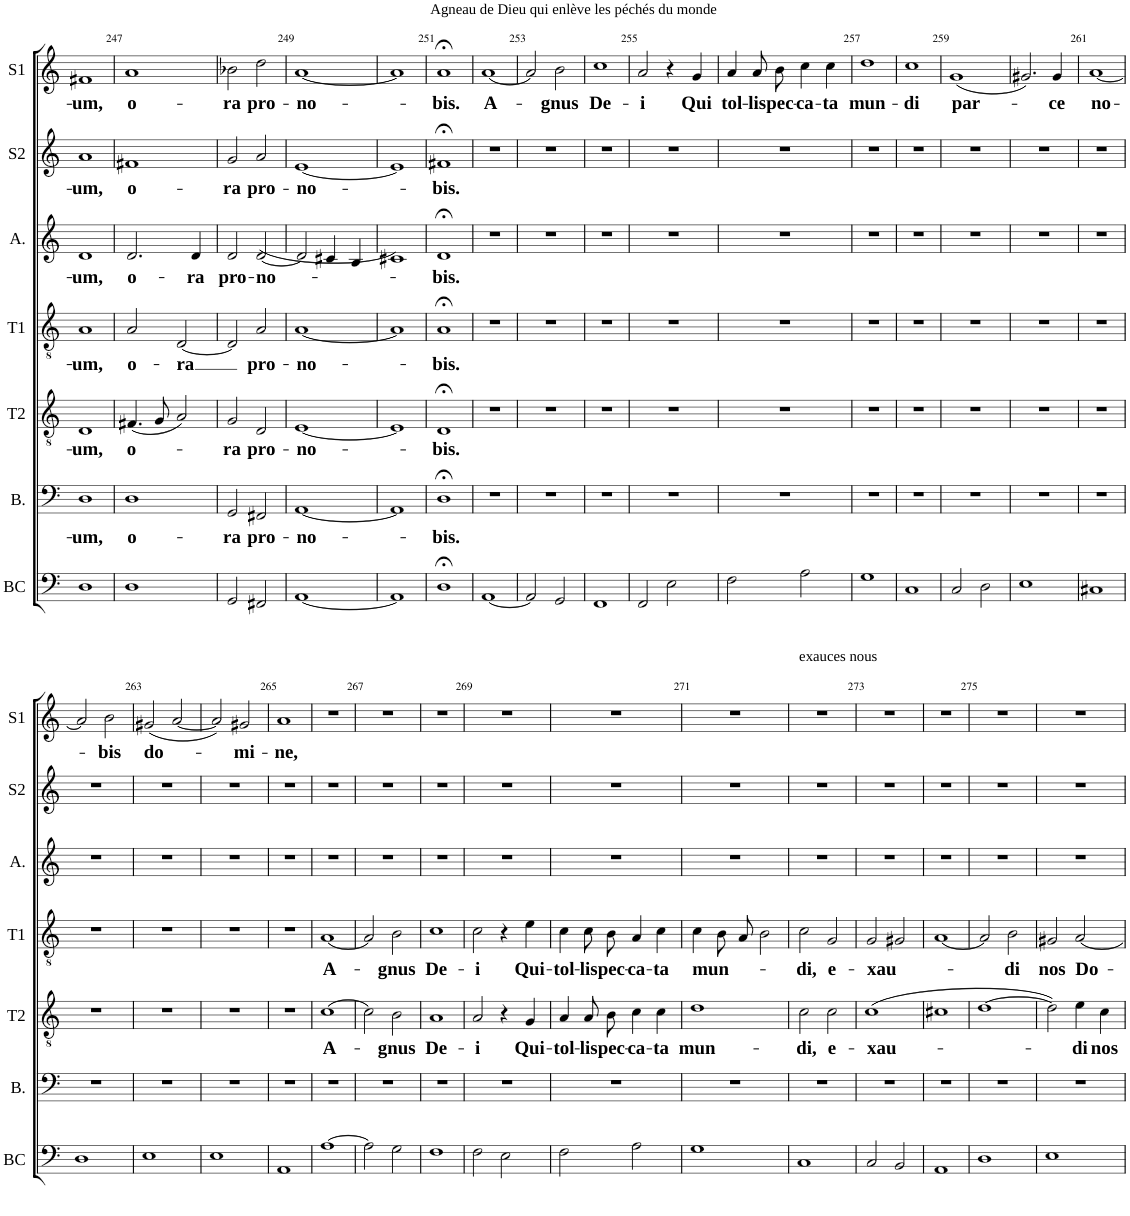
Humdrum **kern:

**kern	**kern	**text	**kern	**text	**kern	**text	**kern	**text	**kern	**text	**kern	**text
*part7	*part6	*part6	*part5	*part5	*part4	*part4	*part3	*part3	*part2	*part2	*part1	*part1
*staff7	*staff6	*staff6	*staff5	*staff5	*staff4	*staff4	*staff3	*staff3	*staff2	*staff2	*staff1	*staff1
*I"Continuo	*I"Bass	*	*I"Tenor 2	*	*I"Tenor 1	*	*I"Alto	*	*I"Soprano 2	*	*I"Soprano 1	*
*	*I'B.	*	*I'T2	*	*I'T1	*	*I'A.	*	*I'S2	*	*I'S1	*
!!LO:PB:g=z
*clefF4	*clefF4	*	*clefGv2	*	*clefGv2	*	*clefG2	*	*clefG2	*	*clefG2	*
*k[]	*k[]	*	*k[]	*	*k[]	*	*k[]	*	*k[]	*	*k[]	*
*M4/4	*M4/4	*	*M4/4	*	*M4/4	*	*M4/4	*	*M4/4	*	*M4/4	*
*met(c|)	*met(c|)	*	*met(c|)	*	*met(c|)	*	*met(c|)	*	*met(c|)	*	*met(c|)	*
=246	=246	=246	=246	=246	=246	=246	=246	=246	=246	=246	=246	=246
!	!	!LO:LY:b	!	!LO:LY:b	!	!LO:LY:b	!	!LO:LY:b	!	!LO:LY:b	!	!LO:LY:b
1D	1D	-um,	1D	-um,	1A	-um,	1d	-um,	1a	-um,	1f#X	-um,
=247	=247	=247	=247	=247	=247	=247	=247	=247	=247	=247	=247	=247
!	!	!LO:LY:b	!	!LO:LY:b	!	!LO:LY:b	!	!LO:LY:b	!	!LO:LY:b	!	!LO:LY:b
1D	1D	o-	(4.F#X/	o-	2A/	o-	2.d/	o-	1f#X	o-	1a	o-
.	.	.	8G/	.	.	.	.	.	.	.	.	.
!	!	!	!	!	!	!LO:LY:b	!	!	!	!	!	!
.	.	.	2A/)	.	[2D/	-ra	.	.	.	.	.	.
!	!	!	!	!	!	!	!	!LO:LY:b	!	!	!	!
.	.	.	.	.	.	.	4d/	-ra	.	.	.	.
=248	=248	=248	=248	=248	=248	=248	=248	=248	=248	=248	=248	=248
!	!	!LO:LY:b	!	!LO:LY:b	!	!	!	!LO:LY:b	!	!LO:LY:b	!	!LO:LY:b
2GG/	2GG/	-ra	2G/	-ra	2D/]	.	2d/	pro-	2g/	-ra	2b-X\	-ra
!	!	!LO:LY:b	!	!LO:LY:b	!	!LO:LY:b	!	!LO:LY:b	!	!LO:LY:b	!	!LO:LY:b
2FF#X/	2FF#X/	pro-	2D/	pro-	2A/	pro-	([2d/	-no-	2a/	pro-	2dd\	pro-
=249	=249	=249	=249	=249	=249	=249	=249	=249	=249	=249	=249	=249
!	!	!LO:LY:b	!	!LO:LY:b	!	!LO:LY:b	!	!	!	!LO:LY:b	!	!LO:LY:b
[1AA	[1AA	-no-	[1E	-no-	[1A	-no-	2d/]	.	[1e	-no-	[1a	-no-
.	.	.	.	.	.	.	4c#X/	.	.	.	.	.
.	.	.	.	.	.	.	4B/	.	.	.	.	.
=250	=250	=250	=250	=250	=250	=250	=250	=250	=250	=250	=250	=250
1AA]	1AA]	.	1E]	.	1A]	.	1c#X)	.	1e]	.	1a]	.
=251	=251	=251	=251	=251	=251	=251	=251	=251	=251	=251	=251	=251
!	!	!LO:LY:b	!	!LO:LY:b	!	!LO:LY:b	!	!LO:LY:b	!	!LO:LY:b	!	!LO:LY:b
1D;<	1D;<	-bis.	1D;<	-bis.	1A;<	-bis.	1d;<	-bis.	1f#X;<	-bis.	1a;<	-bis.
=252	=252	=252	=252	=252	=252	=252	=252	=252	=252	=252	=252	=252
!	!	!	!	!	!	!	!	!	!	!	!	!LO:LY:b
[1AA	1r	.	1r	.	1r	.	1r	.	1r	.	[1a	A-
=253	=253	=253	=253	=253	=253	=253	=253	=253	=253	=253	=253	=253
2AA/]	1r	.	1r	.	1r	.	1r	.	1r	.	2a/]	.
!	!	!	!	!	!	!	!	!	!	!	!	!LO:LY:b
2GG/	.	.	.	.	.	.	.	.	.	.	2b\	-gnus
=254	=254	=254	=254	=254	=254	=254	=254	=254	=254	=254	=254	=254
!	!	!	!	!	!	!	!	!	!	!	!	!LO:LY:b
1FF	1r	.	1r	.	1r	.	1r	.	1r	.	1cc	De-
=255	=255	=255	=255	=255	=255	=255	=255	=255	=255	=255	=255	=255
!	!	!	!	!	!	!	!	!	!	!	!LO:TX:a:t=Agneau de Dieu qui enlève les péchés du monde	!
!	!	!	!	!	!	!	!	!	!	!	!	!LO:LY:b
2FF/	1r	.	1r	.	1r	.	1r	.	1r	.	2a/	-i
2E\	.	.	.	.	.	.	.	.	.	.	4r	.
!	!	!	!	!	!	!	!	!	!	!	!	!LO:LY:b
.	.	.	.	.	.	.	.	.	.	.	4g/	Qui
=256	=256	=256	=256	=256	=256	=256	=256	=256	=256	=256	=256	=256
!	!	!	!	!	!	!	!	!	!	!	!	!LO:LY:b
2F\	1r	.	1r	.	1r	.	1r	.	1r	.	4a/	tol-
!	!	!	!	!	!	!	!	!	!	!	!	!LO:LY:b
.	.	.	.	.	.	.	.	.	.	.	8a/L	-lis
!	!	!	!	!	!	!	!	!	!	!	!	!LO:LY:b
.	.	.	.	.	.	.	.	.	.	.	8b/J	pec-
!	!	!	!	!	!	!	!	!	!	!	!	!LO:LY:b
2A\	.	.	.	.	.	.	.	.	.	.	4cc\	-ca-
!	!	!	!	!	!	!	!	!	!	!	!	!LO:LY:b
.	.	.	.	.	.	.	.	.	.	.	4cc\	-ta
=257	=257	=257	=257	=257	=257	=257	=257	=257	=257	=257	=257	=257
!	!	!	!	!	!	!	!	!	!	!	!	!LO:LY:b
1G	1r	.	1r	.	1r	.	1r	.	1r	.	1dd	mun-
=258	=258	=258	=258	=258	=258	=258	=258	=258	=258	=258	=258	=258
!	!	!	!	!	!	!	!	!	!	!	!	!LO:LY:b
1C	1r	.	1r	.	1r	.	1r	.	1r	.	1cc	-di
=259	=259	=259	=259	=259	=259	=259	=259	=259	=259	=259	=259	=259
!	!	!	!	!	!	!	!	!	!	!	!	!LO:LY:b
2C/	1r	.	1r	.	1r	.	1r	.	1r	.	(1g	par-
2D\	.	.	.	.	.	.	.	.	.	.	.	.
=260	=260	=260	=260	=260	=260	=260	=260	=260	=260	=260	=260	=260
1E	1r	.	1r	.	1r	.	1r	.	1r	.	2.g#X/)	.
!	!	!	!	!	!	!	!	!	!	!	!	!LO:LY:b
.	.	.	.	.	.	.	.	.	.	.	4g#/	-ce
=261	=261	=261	=261	=261	=261	=261	=261	=261	=261	=261	=261	=261
!	!	!	!	!	!	!	!	!	!	!	!	!LO:LY:b
1C#X	1r	.	1r	.	1r	.	1r	.	1r	.	[1a	no-
!!LO:LB:g=z
=262	=262	=262	=262	=262	=262	=262	=262	=262	=262	=262	=262	=262
1D	1r	.	1r	.	1r	.	1r	.	1r	.	2a/]	.
!	!	!	!	!	!	!	!	!	!	!	!	!LO:LY:b
.	.	.	.	.	.	.	.	.	.	.	2b\	-bis
=263	=263	=263	=263	=263	=263	=263	=263	=263	=263	=263	=263	=263
!	!	!	!	!	!	!	!	!	!	!	!	!LO:LY:b
1E	1r	.	1r	.	1r	.	1r	.	1r	.	(2g#X/	do-
.	.	.	.	.	.	.	.	.	.	.	[2a/	.
=264	=264	=264	=264	=264	=264	=264	=264	=264	=264	=264	=264	=264
1E	1r	.	1r	.	1r	.	1r	.	1r	.	2a/])	.
!	!	!	!	!	!	!	!	!	!	!	!	!LO:LY:b
.	.	.	.	.	.	.	.	.	.	.	2g#X/	-mi-
=265	=265	=265	=265	=265	=265	=265	=265	=265	=265	=265	=265	=265
!	!	!	!	!	!	!	!	!	!	!	!	!LO:LY:b
1AA	1r	.	1r	.	1r	.	1r	.	1r	.	1a	-ne,
=266	=266	=266	=266	=266	=266	=266	=266	=266	=266	=266	=266	=266
!	!	!	!	!LO:LY:b	!	!LO:LY:b	!	!	!	!	!	!
[1A	1r	.	[1c	A-	[1A	A-	1r	.	1r	.	1r	.
=267	=267	=267	=267	=267	=267	=267	=267	=267	=267	=267	=267	=267
2A\]	1r	.	2c\]	.	2A/]	.	1r	.	1r	.	1r	.
!	!	!	!	!LO:LY:b	!	!LO:LY:b	!	!	!	!	!	!
2G\	.	.	2B\	-gnus	2B\	-gnus	.	.	.	.	.	.
=268	=268	=268	=268	=268	=268	=268	=268	=268	=268	=268	=268	=268
!	!	!	!	!LO:LY:b	!	!LO:LY:b	!	!	!	!	!	!
1F	1r	.	1A	De-	1c	De-	1r	.	1r	.	1r	.
=269	=269	=269	=269	=269	=269	=269	=269	=269	=269	=269	=269	=269
!	!	!	!	!LO:LY:b	!	!LO:LY:b	!	!	!	!	!	!
2F\	1r	.	2A/	-i	2c\	-i	1r	.	1r	.	1r	.
2E\	.	.	4r	.	4r	.	.	.	.	.	.	.
!	!	!	!	!LO:LY:b	!	!LO:LY:b	!	!	!	!	!	!
.	.	.	4G/	Qui-	4e\	Qui-	.	.	.	.	.	.
=270	=270	=270	=270	=270	=270	=270	=270	=270	=270	=270	=270	=270
!	!	!	!	!LO:LY:b	!	!LO:LY:b	!	!	!	!	!	!
2F\	1r	.	4A/	-tol-	4c\	-tol-	1r	.	1r	.	1r	.
!	!	!	!	!LO:LY:b	!	!LO:LY:b	!	!	!	!	!	!
.	.	.	8A/L	-lis	8c\L	-lis	.	.	.	.	.	.
!	!	!	!	!LO:LY:b	!	!LO:LY:b	!	!	!	!	!	!
.	.	.	8B/J	pec-	8B\J	pec-	.	.	.	.	.	.
!	!	!	!	!LO:LY:b	!	!LO:LY:b	!	!	!	!	!	!
2A\	.	.	4c\	-ca-	4A/	-ca-	.	.	.	.	.	.
!	!	!	!	!LO:LY:b	!	!LO:LY:b	!	!	!	!	!	!
.	.	.	4c\	-ta	4c\	-ta	.	.	.	.	.	.
=271	=271	=271	=271	=271	=271	=271	=271	=271	=271	=271	=271	=271
!	!	!	!	!LO:LY:b	!	!LO:LY:b	!	!	!	!	!	!
1G	1r	.	1d	mun-	4c\	mun-	1r	.	1r	.	1r	.
.	.	.	.	.	8B/L	.	.	.	.	.	.	.
.	.	.	.	.	8A/J	.	.	.	.	.	.	.
.	.	.	.	.	2B\	.	.	.	.	.	.	.
=272	=272	=272	=272	=272	=272	=272	=272	=272	=272	=272	=272	=272
!	!	!	!	!	!	!	!	!	!	!	!LO:TX:a:t=exauces nous	!
!	!	!	!	!LO:LY:b	!	!LO:LY:b	!	!	!	!	!	!
1C	1r	.	2c\	-di,	2c\	-di,	1r	.	1r	.	1r	.
!	!	!	!	!LO:LY:b	!	!LO:LY:b	!	!	!	!	!	!
.	.	.	2c\	e-	2G/	e-	.	.	.	.	.	.
=273	=273	=273	=273	=273	=273	=273	=273	=273	=273	=273	=273	=273
!	!	!	!	!LO:LY:b	!	!LO:LY:b	!	!	!	!	!	!
2C/	1r	.	(1c	-xau-	2G/	-xau-	1r	.	1r	.	1r	.
2BB/	.	.	.	.	2G#X/	.	.	.	.	.	.	.
=274	=274	=274	=274	=274	=274	=274	=274	=274	=274	=274	=274	=274
1AA	1r	.	1c#X	.	[1A	.	1r	.	1r	.	1r	.
=275	=275	=275	=275	=275	=275	=275	=275	=275	=275	=275	=275	=275
1D	1r	.	[1d	.	2A/]	.	1r	.	1r	.	1r	.
!	!	!	!	!	!	!LO:LY:b	!	!	!	!	!	!
.	.	.	.	.	2B\	-di	.	.	.	.	.	.
=276	=276	=276	=276	=276	=276	=276	=276	=276	=276	=276	=276	=276
!	!	!	!	!	!	!LO:LY:b	!	!	!	!	!	!
1E	1r	.	2d\])	.	2G#X/	nos	1r	.	1r	.	1r	.
!	!	!	!	!LO:LY:b	!	!LO:LY:b	!	!	!	!	!	!
.	.	.	4e\	-di	[2A/	Do-	.	.	.	.	.	.
!	!	!	!	!LO:LY:b	!	!	!	!	!	!	!	!
.	.	.	4c\	nos	.	.	.	.	.	.	.	.
=	=	=	=	=	=	=	=	=	=	=	=	=
*-	*-	*-	*-	*-	*-	*-	*-	*-	*-	*-	*-	*-
